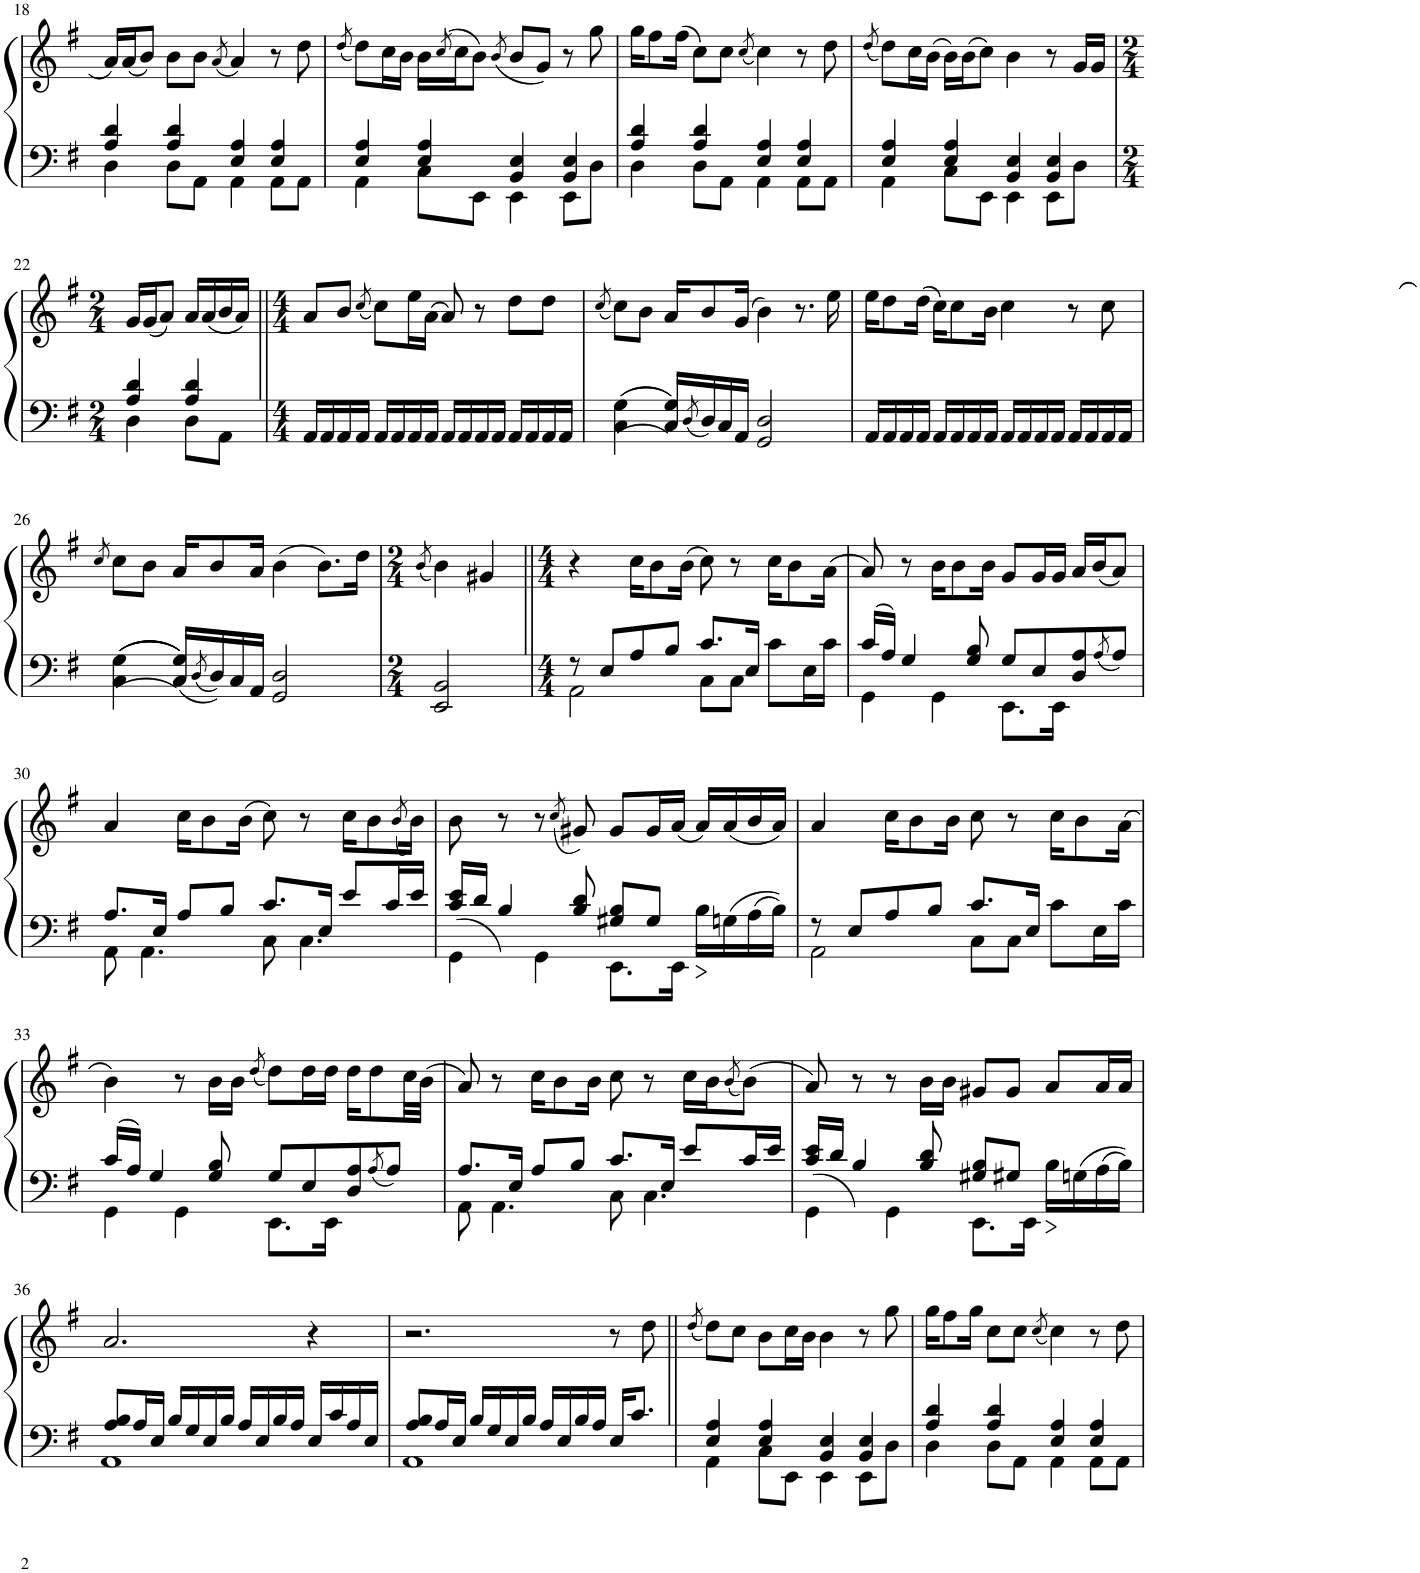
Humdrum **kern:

**kern	**kern
*part1	*part1
*staff2	*staff1
*I"Piano	*
*I'Pno.	*
!!LO:PB:g=z
*clefF4	*clefG2
*k[f#]	*k[f#]
*M4/4	*M4/4
=18	=18
*^	*
4A/ 4d/	4D\	16a/LL
.	.	(16a/J
.	.	8b/J)
4A/ 4d/	8D\L	8b\L
.	8AA\J	8b\J
.	.	(8qa/
4E/ 4A/	4AA\	4a/)
4E/ 4A/	8AA\L	8r
.	8AA\J	8dd\
=19	=19	=19
.	.	(8qdd/
4E/ 4A/	4AA\	8dd\L)
.	.	16cc\L
.	.	16b\JJ
4E/ 4A/	8C\L	16b\LL
.	.	(8qcc/
.	.	16cc\J
.	8EE\J	8b\J)
.	.	(8qb/
4BB/ 4E/	4EE\	8b/L
.	.	8g/J)
4BB/ 4E/	8EE\L	8r
.	8D\J	8gg\
=20	=20	=20
4A/ 4d/	4D\	16gg\KL
.	.	8ff#\
.	.	(16ff#\Jk
4A/ 4d/	8D\L	8cc\L)
.	8AA\J	8cc\J
.	.	(8qcc/
4E/ 4A/	4AA\	4cc\)
4E/ 4A/	8AA\L	8r
.	8AA\J	8dd\
=21	=21	=21
.	.	(8qdd/
4E/ 4A/	4AA\	8dd\L)
.	.	16cc\L
.	.	(16b\JJ
4E/ 4A/	8C\L	16b\LL)
.	.	(16b\J
.	8EE\J	8cc\J)
4BB/ 4E/	4EE\	4b\
4BB/ 4E/	8EE\L	8r
.	8D\J	16g/LL
.	.	16g/JJ
!!LO:LB:g=z
=22	=22	=22
*M2/4	*	*M2/4
4A/ 4d/	4D\	16g/LL
.	.	(16g/J
.	.	8a/J)
4A/ 4d/	8D\L	16a/LL
.	.	(16a/
.	8AA\J	16b/
.	.	16a/JJ)
*v	*v	*
=23||	=23||
*M4/4	*M4/4
16AA/LL	8a/L
16AA/	.
16AA/	8b/J
16AA/JJ	.
.	(8qcc/
16AA/LL	8cc\L)
16AA/	.
16AA/	16ee\L
16AA/JJ	(16a\JJ
16AA/LL	8a/)
16AA/	.
16AA/	8r
16AA/JJ	.
16AA/LL	8dd\L
16AA/	.
16AA/	8dd\J
16AA/JJ	.
=24	=24
.	(8qcc/
4C\ 4G\	8cc\L)
.	8b\J
16C/ 16G/LL	16a/KL
8qD/	.
16D/	8b/
16C/	.
16AA/JJ	(16g/Jk
2GG/ 2D/	4b\)
.	8.r
.	16ee\
=25	=25
16AA/LL	16ee\KL
16AA/	8dd\
16AA/	.
16AA/JJ	(16dd\Jk
16AA/LL	16cc\KL)
16AA/	8cc\
16AA/	.
16AA/JJ	(16b\Jk
16AA/LL	4cc\)
16AA/	.
16AA/	.
16AA/JJ	.
16AA/LL	8r
16AA/	.
16AA/	8cc\
16AA/JJ	.
!!LO:LB:g=z
=26	=26
.	8qcc/
4C\ 4G\	8cc\L
.	8b\J
16C/ 16G/LL	16a/KL
8qD/	.
16D/	8b/
16C/	.
16AA/JJ	16a/Jk
2GG/ 2D/	(4b\
.	8.b\L)
.	16dd\Jk
=27	=27
*M2/4	*M2/4
.	(8qb/
2EE/ 2BB/	4b\)
.	4g#X/
=28||	=28||
*M4/4	*M4/4
*^	*
8r	2AA\	4r
8E/L	.	.
8A/	.	16cc\KL
.	.	8b\
8B/J	.	.
.	.	(16b\Jk
8.c/L	8C\L	8cc\)
.	8C\J	8r
16E/Jk	.	.
8c\L	4ryy	16cc\KL
.	.	8b\
16E\L	.	.
16c\JJ	.	(16a\Jk
=29	=29	=29
16c/LL	4GG\	8a/)
16A/JJ	.	.
4G/	.	8r
.	4GG\	16b\KL
.	.	8b\
8G/ 8B/	.	.
.	.	16b\Jk
8G/L	8.EE\L	8g/L
8E/	.	16g/L
.	16EE\Jk	16g/JJ
8D/ 8A/	4ryy	16a/LL
.	.	(16b/J
8qA/	.	.
8A/J	.	8a/J)
!!LO:LB:g=z
=30	=30	=30
8.A/L	8AA\	4a/
.	4.AA\	.
16E/Jk	.	.
8A/L	.	16cc\KL
.	.	8b\
8B/J	.	.
.	.	(16b\Jk
8.c/L	8C\	8cc\)
.	4.C\	8r
16E/Jk	.	.
8e/L	.	16cc\KL
.	.	8b\
16c/L	.	.
.	.	(8qb/
16e/JJ	.	16b\Jk)
=31	=31	=31
16c/ 16e/LL	4GG\	8b\
16d/JJ	.	.
4B/	.	8r
.	4GG\	8r
.	.	(8qcc/
8B/ 8d/	.	8g#X/)
8G#X/ 8B/L	8.EE\L	8g#/L
8G#/J	.	16g#/L
.	16EE\Jk	(16a/JJ
16B\LL	4ryy	16a/LL)
16Gn\	.	(16a/
16A\	.	16b/
16B\JJ	.	16a/JJ)
=32	=32	=32
8r	2AA\	4a/
8E/L	.	.
8A/	.	16cc\KL
.	.	8b\
8B/J	.	.
.	.	16b\Jk
8.c/L	8C\L	8cc\
.	8C\J	8r
16E/Jk	.	.
8c\L	4ryy	16cc\KL
.	.	8b\
16E\L	.	.
16c\JJ	.	(16a\Jk
!!LO:LB:g=z
=33	=33	=33
16c/LL	4GG\	4b\)
16A/JJ	.	.
4G/	.	.
.	4GG\	8r
8G/ 8B/	.	16b\LL
.	.	16b\JJ
.	.	(8qdd/
8G/L	8.EE\L	8dd\L)
8E/	.	16dd\L
.	16EE\Jk	16dd\JJ
8D/ 8A/	4ryy	16dd\KL
.	.	8dd\
8qA/	.	.
8A/J	.	.
.	.	32cc\LL
.	.	(32b\JJJ
=34	=34	=34
8.A/L	8AA\	8a/)
.	4.AA\	8r
16E/Jk	.	.
8A/L	.	16cc\KL
.	.	8b\
8B/J	.	.
.	.	16b\Jk
8.c/L	8C\	8cc\
.	4.C\	8r
16E/Jk	.	.
8e/L	.	16cc\LL
.	.	16b\J
.	.	(8qb/
16c/L	.	(8b\J)
16e/JJ	.	.
=35	=35	=35
16c/ 16e/LL	4GG\	8a/)
16d/JJ	.	.
4B/	.	8r
.	4GG\	8r
8B/ 8d/	.	16b\LL
.	.	16b\JJ
8G#X/ 8B/L	8.EE\L	8g#X/L
8G#X/J	.	8g#/J
.	16EE\Jk	.
16B\LL	4ryy	8a/L
16Gn\	.	.
16A\	.	16a/L
16B\JJ	.	16a/JJ
!!LO:LB:g=z
=36	=36	=36
8A/ 8B/L	1AA	2.a/
16A/L	.	.
16E/JJ	.	.
16B/LL	.	.
16G/	.	.
16E/	.	.
16B/JJ	.	.
16A/LL	.	.
16E/	.	.
16B/	.	.
16A/JJ	.	.
16E/LL	.	4r
16c/	.	.
16A/	.	.
16E/JJ	.	.
=37	=37	=37
8A/ 8B/L	1AA	2.r
16A/L	.	.
16E/JJ	.	.
16B/LL	.	.
16G/	.	.
16E/	.	.
16B/JJ	.	.
16A/LL	.	.
16E/	.	.
16B/	.	.
16A/JJ	.	.
16E/KL	.	8r
8.c/J	.	.
.	.	8dd\
=38||	=38||	=38||
.	.	(8qdd/
4E/ 4A/	4AA\	8dd\L)
.	.	8cc\J
4E/ 4A/	8C\L	8b\L
.	8EE\J	16cc\L
.	.	16b\JJ
4BB/ 4E/	4EE\	4b\
4BB/ 4E/	8EE\L	8r
.	8D\J	8gg\
=39	=39	=39
4A/ 4d/	4D\	16gg\KL
.	.	8ff#\
.	.	16gg\Jk
4A/ 4d/	8D\L	8cc\L
.	8AA\J	8cc\J
.	.	(8qcc/
4E/ 4A/	4AA\	4cc\)
4E/ 4A/	8AA\L	8r
.	8AA\J	8dd\
*v	*v	*
=	=
*-	*-
